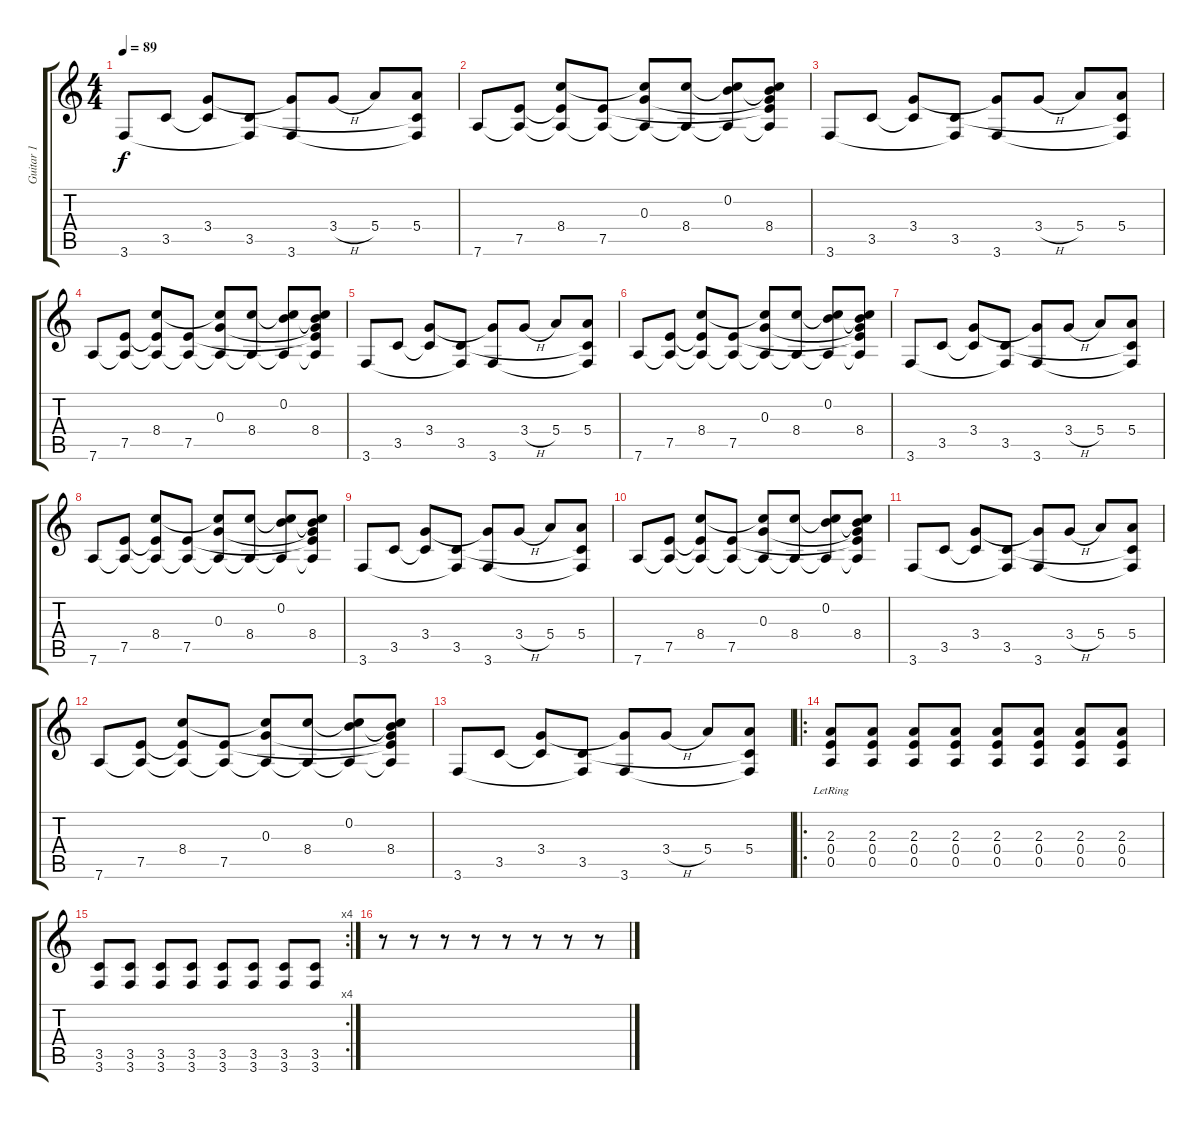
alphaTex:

\track ("Guitar 1" "Guitar 1") {instrument electricguitarclean}
\staff {score tabs}
\tuning (E4 B3 G3 E3 A2 D2) {hide}
\ts (4 4)
\tempo 89
\clef g2
\ks c
3.6.8{dy f} 3.5.8 (3.4 3.5{t}).8 (3.5 3.6{t}).8 (3.4{t} 3.6).8 3.4{h}.8 5.4.8 (5.4 3.5{t} 3.6{t}).8 |
7.6.8 (7.5 7.6{t}).8 (8.4 7.5{t} 7.6{t}).8 (7.5 7.6{t}).8 (0.3 8.4{t} 7.6{t}).8 (8.4 7.6{t}).8 (0.2 8.4{t} 7.6{t}).8 (0.2{t} 0.3{t} 8.4 7.5{t} 7.6{t}).8 |
3.6.8 3.5.8 (3.4 3.5{t}).8 (3.5 3.6{t}).8 (3.4{t} 3.6).8 3.4{h}.8 5.4.8 (5.4 3.5{t} 3.6{t}).8 |
7.6.8 (7.5 7.6{t}).8 (8.4 7.5{t} 7.6{t}).8 (7.5 7.6{t}).8 (0.3 8.4{t} 7.6{t}).8 (8.4 7.6{t}).8 (0.2 8.4{t} 7.6{t}).8 (0.2{t} 0.3{t} 8.4 7.5{t} 7.6{t}).8 |
3.6.8 3.5.8 (3.4 3.5{t}).8 (3.5 3.6{t}).8 (3.4{t} 3.6).8 3.4{h}.8 5.4.8 (5.4 3.5{t} 3.6{t}).8 |
7.6.8 (7.5 7.6{t}).8 (8.4 7.5{t} 7.6{t}).8 (7.5 7.6{t}).8 (0.3 8.4{t} 7.6{t}).8 (8.4 7.6{t}).8 (0.2 8.4{t} 7.6{t}).8 (0.2{t} 0.3{t} 8.4 7.5{t} 7.6{t}).8 |
3.6.8 3.5.8 (3.4 3.5{t}).8 (3.5 3.6{t}).8 (3.4{t} 3.6).8 3.4{h}.8 5.4.8 (5.4 3.5{t} 3.6{t}).8 |
7.6.8 (7.5 7.6{t}).8 (8.4 7.5{t} 7.6{t}).8 (7.5 7.6{t}).8 (0.3 8.4{t} 7.6{t}).8 (8.4 7.6{t}).8 (0.2 8.4{t} 7.6{t}).8 (0.2{t} 0.3{t} 8.4 7.5{t} 7.6{t}).8 |
3.6.8 3.5.8 (3.4 3.5{t}).8 (3.5 3.6{t}).8 (3.4{t} 3.6).8 3.4{h}.8 5.4.8 (5.4 3.5{t} 3.6{t}).8 |
7.6.8 (7.5 7.6{t}).8 (8.4 7.5{t} 7.6{t}).8 (7.5 7.6{t}).8 (0.3 8.4{t} 7.6{t}).8 (8.4 7.6{t}).8 (0.2 8.4{t} 7.6{t}).8 (0.2{t} 0.3{t} 8.4 7.5{t} 7.6{t}).8 |
3.6.8 3.5.8 (3.4 3.5{t}).8 (3.5 3.6{t}).8 (3.4{t} 3.6).8 3.4{h}.8 5.4.8 (5.4 3.5{t} 3.6{t}).8 |
7.6.8 (7.5 7.6{t}).8 (8.4 7.5{t} 7.6{t}).8 (7.5 7.6{t}).8 (0.3 8.4{t} 7.6{t}).8 (8.4 7.6{t}).8 (0.2 8.4{t} 7.6{t}).8 (0.2{t} 0.3{t} 8.4 7.5{t} 7.6{t}).8 |
3.6.8 3.5.8 (3.4 3.5{t}).8 (3.5 3.6{t}).8 (3.4{t} 3.6).8 3.4{h}.8 5.4.8 (5.4 3.5{t} 3.6{t}).8 |
\ro
(2.3{lr} 0.4{lr} 0.5{lr}).8{instrument distortionguitar} (2.3 0.4 0.5).8 (2.3 0.4 0.5).8 (2.3 0.4 0.5).8 (2.3 0.4 0.5).8 (2.3 0.4 0.5).8 (2.3 0.4 0.5).8 (2.3 0.4 0.5).8 |
\rc 4
(3.5 3.6).8 (3.5 3.6).8 (3.5 3.6).8 (3.5 3.6).8 (3.5 3.6).8 (3.5 3.6).8 (3.5 3.6).8 (3.5 3.6).8 |
r.8 r.8 r.8 r.8 r.8 r.8 r.8 r.8
